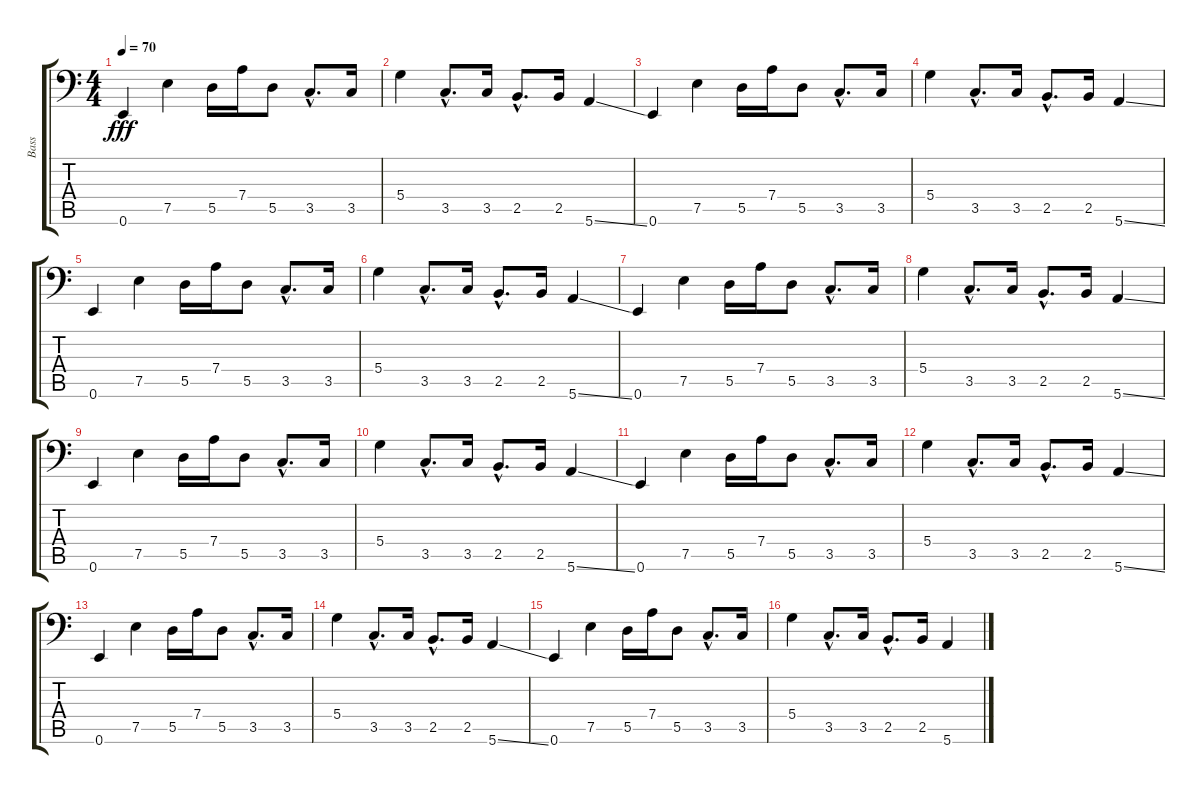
\track ("Bass" "Bass") {instrument electricbassfinger}
\staff {score tabs}
\tuning (E3 B2 G2 D2 A1 E1) {hide}
\ts (4 4)
\tempo 70
\clef f4
\ks c
0.6.4{dy fff instrument electricbassfinger} 7.5.4 5.5.16 7.4.16 5.5.8 3.5{hac}.8{d} 3.5.16 |
5.4.4 3.5{hac}.8{d} 3.5.16 2.5{hac}.8{d} 2.5.16 5.6{ss}.4 |
0.6.4 7.5.4 5.5.16 7.4.16 5.5.8 3.5{hac}.8{d} 3.5.16 |
5.4.4 3.5{hac}.8{d} 3.5.16 2.5{hac}.8{d} 2.5.16 5.6{ss}.4 |
0.6.4 7.5.4 5.5.16 7.4.16 5.5.8 3.5{hac}.8{d} 3.5.16 |
5.4.4 3.5{hac}.8{d} 3.5.16 2.5{hac}.8{d} 2.5.16 5.6{ss}.4 |
0.6.4 7.5.4 5.5.16 7.4.16 5.5.8 3.5{hac}.8{d} 3.5.16 |
5.4.4 3.5{hac}.8{d} 3.5.16 2.5{hac}.8{d} 2.5.16 5.6{ss}.4 |
0.6.4 7.5.4 5.5.16 7.4.16 5.5.8 3.5{hac}.8{d} 3.5.16 |
5.4.4 3.5{hac}.8{d} 3.5.16 2.5{hac}.8{d} 2.5.16 5.6{ss}.4 |
0.6.4 7.5.4 5.5.16 7.4.16 5.5.8 3.5{hac}.8{d} 3.5.16 |
5.4.4 3.5{hac}.8{d} 3.5.16 2.5{hac}.8{d} 2.5.16 5.6{ss}.4 |
0.6.4 7.5.4 5.5.16 7.4.16 5.5.8 3.5{hac}.8{d} 3.5.16 |
5.4.4 3.5{hac}.8{d} 3.5.16 2.5{hac}.8{d} 2.5.16 5.6{ss}.4 |
0.6.4 7.5.4 5.5.16 7.4.16 5.5.8 3.5{hac}.8{d} 3.5.16 |
5.4.4 3.5{hac}.8{d} 3.5.16 2.5{hac}.8{d} 2.5.16 5.6{ss}.4
